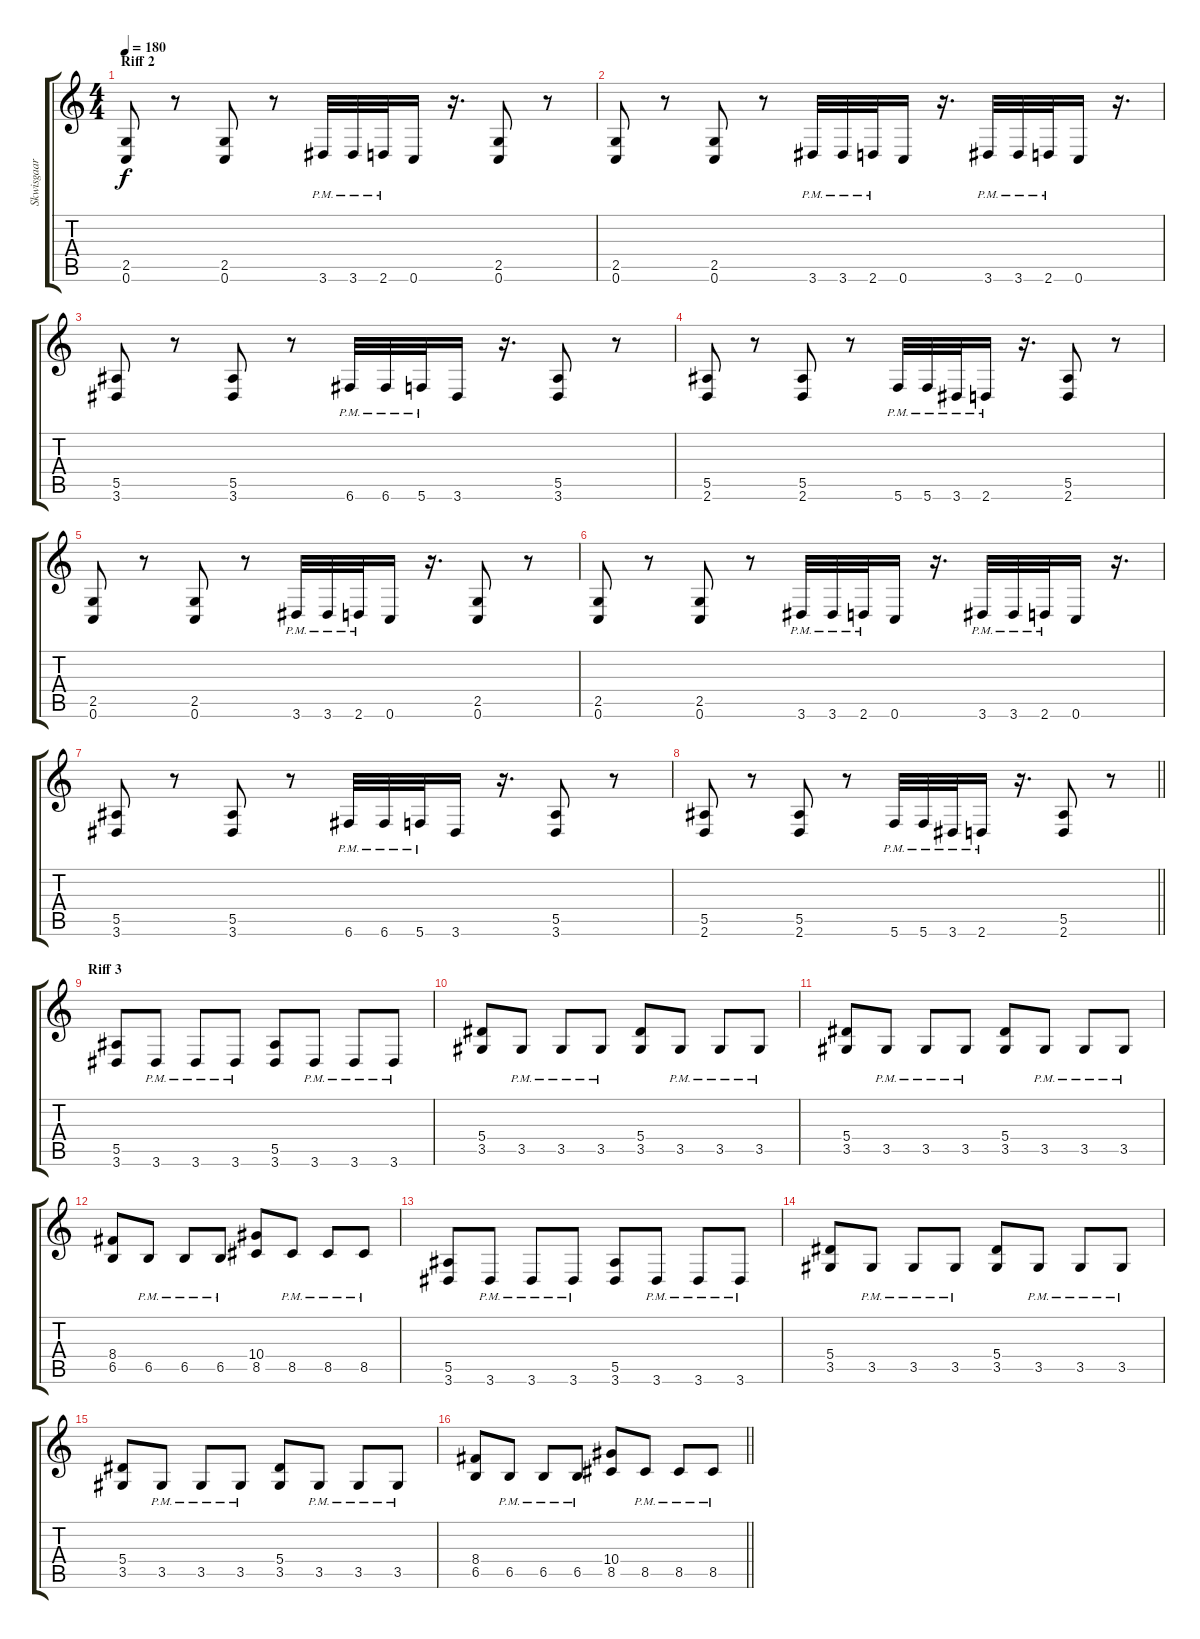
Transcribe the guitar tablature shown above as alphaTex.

\track ("Skwisgaar" "Skwisgaar") {instrument distortionguitar}
\staff {score tabs}
\tuning (C4 G3 Eb3 Bb2 F2 C2) {hide}
\ts (4 4)
\section ("" "Riff 2")
\tempo 180
\clef g2
\ks c
(2.5 0.6).8{dy f} r.8 (2.5 0.6).8 r.8 3.6{pm}.32 3.6{pm}.32 2.6{pm}.32 0.6.16 r.16{d} (2.5 0.6).8 r.8 |
(2.5 0.6).8 r.8 (2.5 0.6).8 r.8 3.6{pm}.32 3.6{pm}.32 2.6{pm}.32 0.6.16 r.16{d} 3.6{pm}.32 3.6{pm}.32 2.6{pm}.32 0.6.16 r.16{d} |
(5.5 3.6).8 r.8 (5.5 3.6).8 r.8 6.6{pm}.32 6.6{pm}.32 5.6{pm}.32 3.6.16 r.16{d} (5.5 3.6).8 r.8 |
(5.5 2.6).8 r.8 (5.5 2.6).8 r.8 5.6{pm}.32 5.6{pm}.32 3.6{pm}.32 2.6{pm}.16 r.16{d} (5.5 2.6).8 r.8 |
(2.5 0.6).8 r.8 (2.5 0.6).8 r.8 3.6{pm}.32 3.6{pm}.32 2.6{pm}.32 0.6.16 r.16{d} (2.5 0.6).8 r.8 |
(2.5 0.6).8 r.8 (2.5 0.6).8 r.8 3.6{pm}.32 3.6{pm}.32 2.6{pm}.32 0.6.16 r.16{d} 3.6{pm}.32 3.6{pm}.32 2.6{pm}.32 0.6.16 r.16{d} |
(5.5 3.6).8 r.8 (5.5 3.6).8 r.8 6.6{pm}.32 6.6{pm}.32 5.6{pm}.32 3.6.16 r.16{d} (5.5 3.6).8 r.8 |
\barLineRight lightlight
(5.5 2.6).8 r.8 (5.5 2.6).8 r.8 5.6{pm}.32 5.6{pm}.32 3.6{pm}.32 2.6{pm}.16 r.16{d} (5.5 2.6).8 r.8 |
\section ("" "Riff 3")
(5.5 3.6).8 3.6{pm}.8 3.6{pm}.8 3.6{pm}.8 (5.5 3.6).8 3.6{pm}.8 3.6{pm}.8 3.6{pm}.8 |
(5.4 3.5).8 3.5{pm}.8 3.5{pm}.8 3.5{pm}.8 (5.4 3.5).8 3.5{pm}.8 3.5{pm}.8 3.5{pm}.8 |
(5.4 3.5).8 3.5{pm}.8 3.5{pm}.8 3.5{pm}.8 (5.4 3.5).8 3.5{pm}.8 3.5{pm}.8 3.5{pm}.8 |
(8.4 6.5).8 6.5{pm}.8 6.5{pm}.8 6.5{pm}.8 (10.4 8.5).8 8.5{pm}.8 8.5{pm}.8 8.5{pm}.8 |
(5.5 3.6).8 3.6{pm}.8 3.6{pm}.8 3.6{pm}.8 (5.5 3.6).8 3.6{pm}.8 3.6{pm}.8 3.6{pm}.8 |
(5.4 3.5).8 3.5{pm}.8 3.5{pm}.8 3.5{pm}.8 (5.4 3.5).8 3.5{pm}.8 3.5{pm}.8 3.5{pm}.8 |
(5.4 3.5).8 3.5{pm}.8 3.5{pm}.8 3.5{pm}.8 (5.4 3.5).8 3.5{pm}.8 3.5{pm}.8 3.5{pm}.8 |
\barLineRight lightlight
(8.4 6.5).8 6.5{pm}.8 6.5{pm}.8 6.5{pm}.8 (10.4 8.5).8 8.5{pm}.8 8.5{pm}.8 8.5{pm}.8
